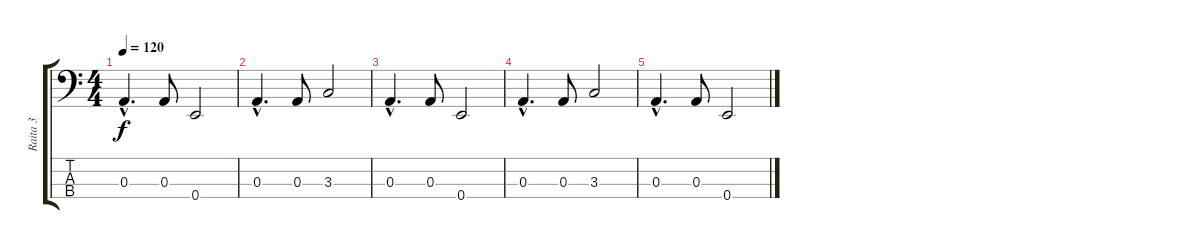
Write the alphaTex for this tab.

\track ("Raita 3" "Raita 3") {instrument slapbass2}
\staff {score tabs}
\tuning (G2 D2 A1 E1) {hide}
\ts (4 4)
\tempo 120
\clef f4
\ks c
0.3{hac}.4{d dy f} 0.3.8 0.4.2 |
0.3{hac}.4{d} 0.3.8 3.3.2 |
0.3{hac}.4{d} 0.3.8 0.4.2 |
0.3{hac}.4{d} 0.3.8 3.3.2 |
0.3{hac}.4{d} 0.3.8 0.4.2
